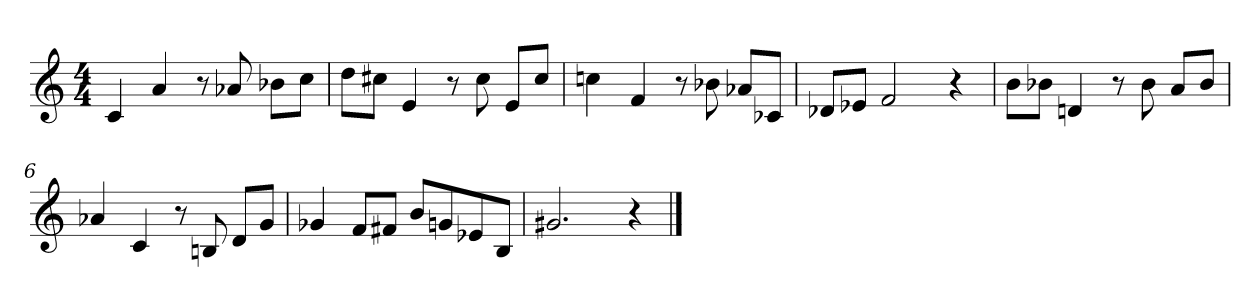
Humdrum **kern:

**kern
*part1
*staff1
*clefG2
*k[]
*M4/4
=1
4c/
4a/
8r
8a-X/
8b-X\L
8cc\J
=2
8dd\L
8cc#X\J
4e/
8r
8cc#\
8e/L
8cc#/J
=3
4ccn\
4f/
8r
8b-X\
8a-X/L
8c-X/J
=4
8d-X/L
8e-X/J
2f/
4r
=5
8b\L
8b-X\J
4dn/
8r
8b-\
8a/L
8b-/J
=6
4a-X/
4c/
8r
8Bn/
8d/L
8g/J
=7
4g-X/
8f/L
8f#X/J
8b/L
8gn/
8e-X/
8B/J
=8
2.g#X/
4r
==
*-
